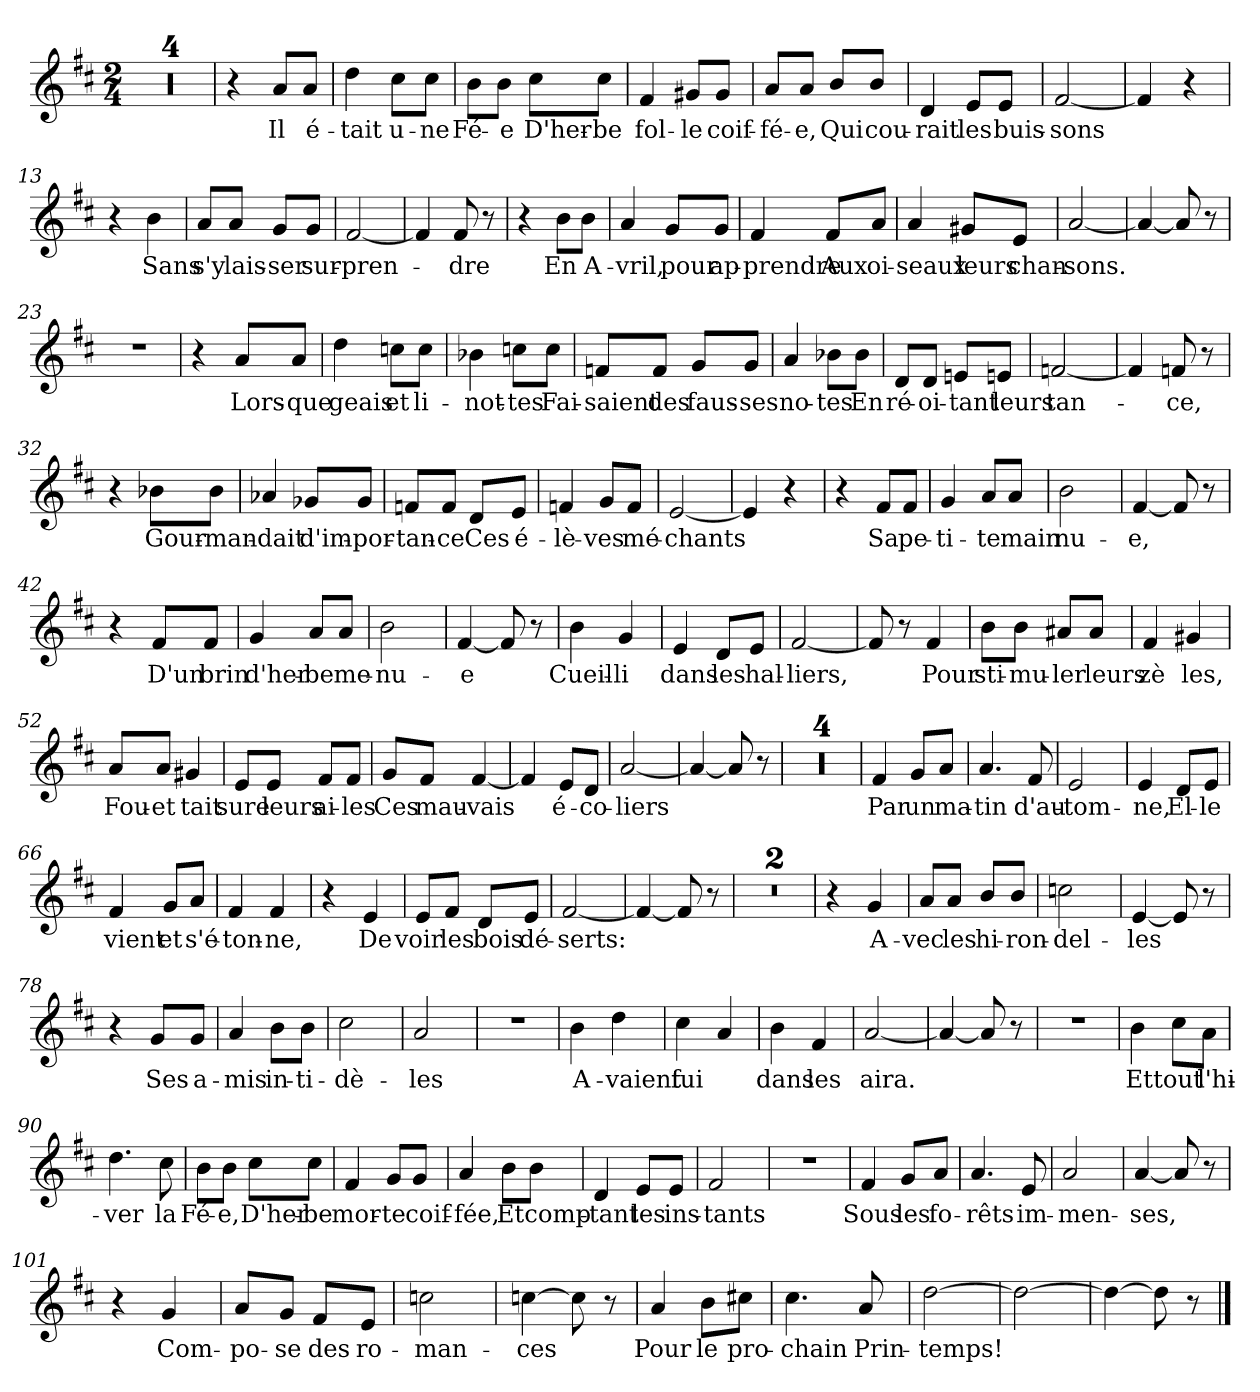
**kern	**text
*part1	*part1
*staff1	*staff1
*clefG2	*
*k[f#c#]	*
*M2/4	*
=1	=1
2r	.
=2	=2
2r	.
=3	=3
2r	.
=4	=4
2r	.
=5	=5
4r	.
!	!LO:LY:b
8a/L	Il
!	!LO:LY:b
8a/J	é-
=6	=6
!	!LO:LY:b
4dd\	-tait
!	!LO:LY:b
8cc#\L	u-
!	!LO:LY:b
8cc#\J	-ne
=7	=7
!	!LO:LY:b
8b\L	Fé-
!	!LO:LY:b
8b\J	-e
!	!LO:LY:b
8cc#\L	D'her-
!	!LO:LY:b
8cc#\J	-be
=8	=8
!	!LO:LY:b
4f#/	fol-
!	!LO:LY:b
8g#X/L	-le
!	!LO:LY:b
8g#/J	coif-
=9	=9
!	!LO:LY:b
8a/L	-fé-
!	!LO:LY:b
8a/J	-e,
!	!LO:LY:b
8b/L	Qui
!	!LO:LY:b
8b/J	cou-
=10	=10
!	!LO:LY:b
4d/	-rait
!	!LO:LY:b
8e/L	les
!	!LO:LY:b
8e/J	buis-
=11	=11
!	!LO:LY:b
[2f#/	-sons
=12	=12
4f#/]	.
4r	.
!!LO:LB:g=z
=13	=13
4r	.
!	!LO:LY:b
4b\	Sans
=14	=14
!	!LO:LY:b
8a/L	s'y
!	!LO:LY:b
8a/J	lais-
!	!LO:LY:b
8g/L	-ser
!	!LO:LY:b
8g/J	sur-
=15	=15
!	!LO:LY:b
[2f#/	-pren-
=16	=16
4f#/]	.
!	!LO:LY:b
8f#/	-dre
8r	.
=17	=17
4r	.
!	!LO:LY:b
8b\L	En
!	!LO:LY:b
8b\J	A-
=18	=18
!	!LO:LY:b
4a/	-vril,
!	!LO:LY:b
8g/L	pour
!	!LO:LY:b
8g/J	ap-
=19	=19
!	!LO:LY:b
4f#/	-prendre
!	!LO:LY:b
8f#/L	Aux
!	!LO:LY:b
8a/J	oi-
=20	=20
!	!LO:LY:b
4a/	-seaux
!	!LO:LY:b
8g#X/L	leurs
!	!LO:LY:b
8e/J	chan-
=21	=21
!	!LO:LY:b
[2a/	-sons.
=22	=22
4a/_	.
8a/]	.
8r	.
!!LO:LB:g=z
=23	=23
2r	.
=24	=24
4r	.
!	!LO:LY:b
8a/L	Lors-
!	!LO:LY:b
8a/J	-que
=25	=25
!	!LO:LY:b
4dd\	geais
!	!LO:LY:b
8ccn\L	et
!	!LO:LY:b
8cc\J	li-
=26	=26
!	!LO:LY:b
4b-X\	-not-
!	!LO:LY:b
8ccn\L	-tes
!	!LO:LY:b
8cc\J	Fai-
=27	=27
!	!LO:LY:b
8fn/L	-saient
!	!LO:LY:b
8f/J	des
!	!LO:LY:b
8g/L	faus-
!	!LO:LY:b
8g/J	-ses
=28	=28
!	!LO:LY:b
4a/	no-
!	!LO:LY:b
8b-X\L	-tes
!	!LO:LY:b
8b-\J	En
=29	=29
!	!LO:LY:b
8d/L	ré-
!	!LO:LY:b
8d/J	-oi-
!	!LO:LY:b
8en/L	-tant
!	!LO:LY:b
8en/J	leurs
=30	=30
!	!LO:LY:b
[2fn/	-tan-
=31	=31
4f/]	.
!	!LO:LY:b
8fn/	-ce,
8r	.
=32	=32
4r	.
!	!LO:LY:b
8b-X\L	Gour-
!	!LO:LY:b
8b-\J	-man-
!!LO:LB:g=z
=33	=33
!	!LO:LY:b
4a-X/	-dait
!	!LO:LY:b
8g-X/L	d'im-
!	!LO:LY:b
8g-/J	-por-
=34	=34
!	!LO:LY:b
8fn/L	-tan-
!	!LO:LY:b
8f/J	-ce
!	!LO:LY:b
8d/L	Ces
!	!LO:LY:b
8e/J	é-
=35	=35
!	!LO:LY:b
4fn/	-lè-
!	!LO:LY:b
8g/L	-ves
!	!LO:LY:b
8f/J	mé-
=36	=36
!	!LO:LY:b
[2e/	-chants
=37	=37
4e/]	.
4r	.
=38	=38
4r	.
!	!LO:LY:b
8f#/L	Sa
!	!LO:LY:b
8f#/J	pe-
=39	=39
!	!LO:LY:b
4g/	-ti-
!	!LO:LY:b
8a/L	-te
!	!LO:LY:b
8a/J	main
=40	=40
!	!LO:LY:b
2b\	nu-
=41	=41
!	!LO:LY:b
[4f#/	-e,
8f#/]	.
8r	.
=42	=42
4r	.
!	!LO:LY:b
8f#/L	D'un
!	!LO:LY:b
8f#/J	brin
=43	=43
!	!LO:LY:b
4g/	d'her-
!	!LO:LY:b
8a/L	-be
!	!LO:LY:b
8a/J	me-
!!LO:LB:g=z
=44	=44
!	!LO:LY:b
2b\	-nu-
=45	=45
!	!LO:LY:b
[4f#/	-e
8f#/]	.
8r	.
=46	=46
!	!LO:LY:b
4b\	Cueil-
!	!LO:LY:b
4g/	-li
=47	=47
!	!LO:LY:b
4e/	dans
!	!LO:LY:b
8d/L	les
!	!LO:LY:b
8e/J	hal-
=48	=48
!	!LO:LY:b
[2f#/	-liers,
=49	=49
8f#/]	.
8r	.
!	!LO:LY:b
4f#/	Pour
=50	=50
!	!LO:LY:b
8b\L	sti-
!	!LO:LY:b
8b\J	-mu-
!	!LO:LY:b
8a#X/L	-ler
!	!LO:LY:b
8a#/J	leurs
=51	=51
!	!LO:LY:b
4f#/	zè
!	!LO:LY:b
4g#X/	-les,
=52	=52
!	!LO:LY:b
8a/L	Fou-
!	!LO:LY:b
8a/J	-et
!	!LO:LY:b
4g#X/	-tait
=53	=53
!	!LO:LY:b
8e/L	sure
!	!LO:LY:b
8e/J	leurs
!	!LO:LY:b
8f#/L	ai-
!	!LO:LY:b
8f#/J	-les
!!LO:LB:g=z
=54	=54
!	!LO:LY:b
8g/L	Ces
!	!LO:LY:b
8f#/J	mau-
!	!LO:LY:b
[4f#/	-vais
=55	=55
4f#/]	.
!	!LO:LY:b
8e/L	é-
!	!LO:LY:b
8d/J	-co-
=56	=56
!	!LO:LY:b
[2a/	-liers
=57	=57
4a/_	.
8a/]	.
8r	.
=58	=58
2r	.
=59	=59
2r	.
=60	=60
2r	.
=61	=61
2r	.
=62	=62
!	!LO:LY:b
4f#/	Par
!	!LO:LY:b
8g/L	un
!	!LO:LY:b
8a/J	ma-
=63	=63
!	!LO:LY:b
4.a/	-tin
!	!LO:LY:b
8f#/	d'au-
=64	=64
!	!LO:LY:b
2e/	-tom-
=65	=65
!	!LO:LY:b
4e/	-ne,
!	!LO:LY:b
8d/L	El-
!	!LO:LY:b
8e/J	-le
=66	=66
!	!LO:LY:b
4f#/	vient
!	!LO:LY:b
8g/L	et
!	!LO:LY:b
8a/J	s'é-
!!LO:LB:g=z
=67	=67
!	!LO:LY:b
4f#/	-ton-
!	!LO:LY:b
4f#/	-ne,
=68	=68
4r	.
!	!LO:LY:b
4e/	De
=69	=69
!	!LO:LY:b
8e/L	voir
!	!LO:LY:b
8f#/J	les
!	!LO:LY:b
8d/L	bois
!	!LO:LY:b
8e/J	dé-
=70	=70
!	!LO:LY:b
[2f#/	-serts:
=71	=71
4f#/_	.
8f#/]	.
8r	.
=72	=72
2r	.
=73	=73
2r	.
=74	=74
4r	.
!	!LO:LY:b
4g/	A-
=75	=75
!	!LO:LY:b
8a/L	-vec
!	!LO:LY:b
8a/J	les
!	!LO:LY:b
8b/L	hi-
!	!LO:LY:b
8b/J	-ron-
=76	=76
!	!LO:LY:b
2ccn\	-del-
=77	=77
!	!LO:LY:b
[4e/	-les
8e/]	.
8r	.
=78	=78
4r	.
!	!LO:LY:b
8g/L	Ses
!	!LO:LY:b
8g/J	a-
=79	=79
!	!LO:LY:b
4a/	-mis
!	!LO:LY:b
8b\L	in-
!	!LO:LY:b
8b\J	-ti-
!!LO:LB:g=z
=80	=80
!	!LO:LY:b
2cc#\	-dè-
=81	=81
!	!LO:LY:b
2a/	-les
=82	=82
2r	.
=83	=83
!	!LO:LY:b
4b\	A-
!	!LO:LY:b
4dd\	-vaient
=84	=84
!	!LO:LY:b
4cc#\	fui
4a/	.
=85	=85
!	!LO:LY:b
4b\	dans
!	!LO:LY:b
4f#/	les
=86	=86
!	!LO:LY:b
[2a/	aira.
=87	=87
4a/_	.
8a/]	.
8r	.
=88	=88
2r	.
=89	=89
!	!LO:LY:b
4b\	Et
!	!LO:LY:b
8cc#\L	tout
!	!LO:LY:b
8a\J	l'hi-
=90	=90
!	!LO:LY:b
4.dd\	-ver
!	!LO:LY:b
8cc#\	la
=91	=91
!	!LO:LY:b
8b\L	Fé-
!	!LO:LY:b
8b\J	-e,
!	!LO:LY:b
8cc#\L	D'her-
!	!LO:LY:b
8cc#\J	-be
=92	=92
!	!LO:LY:b
4f#/	mor-
!	!LO:LY:b
8g/L	-te
!	!LO:LY:b
8g/J	coif-
!!LO:LB:g=z
=93	=93
!	!LO:LY:b
4a/	-fée,
!	!LO:LY:b
8b\L	Et
!	!LO:LY:b
8b\J	comp-
=94	=94
!	!LO:LY:b
4d/	-tant
!	!LO:LY:b
8e/L	les
!	!LO:LY:b
8e/J	ins-
=95	=95
!	!LO:LY:b
2f#/	-tants
=96	=96
2r	.
=97	=97
!	!LO:LY:b
4f#/	Sous
!	!LO:LY:b
8g/L	les
!	!LO:LY:b
8a/J	fo-
=98	=98
!	!LO:LY:b
4.a/	-rêts
!	!LO:LY:b
8e/	im-
=99	=99
!	!LO:LY:b
2a/	-men-
=100	=100
!	!LO:LY:b
[4a/	-ses,
8a/]	.
8r	.
=101	=101
4r	.
!	!LO:LY:b
4g/	Com-
=102	=102
!	!LO:LY:b
8a/L	-po-
!	!LO:LY:b
8g/J	-se
!	!LO:LY:b
8f#/L	des
!	!LO:LY:b
8e/J	ro-
=103	=103
!	!LO:LY:b
2ccn\	-man-
=104	=104
!	!LO:LY:b
[4ccn\	-ces
8cc\]	.
8r	.
!!LO:LB:g=z
=105	=105
!	!LO:LY:b
4a/	Pour
!	!LO:LY:b
8b\L	le
!	!LO:LY:b
8cc#X\J	pro-
=106	=106
!	!LO:LY:b
4.cc#\	-chain
!	!LO:LY:b
8a/	Prin-
=107	=107
!	!LO:LY:b
[2dd\	-temps!
=108	=108
2dd\_	.
=109	=109
4dd\_	.
8dd\]	.
8r	.
==	==
*-	*-
